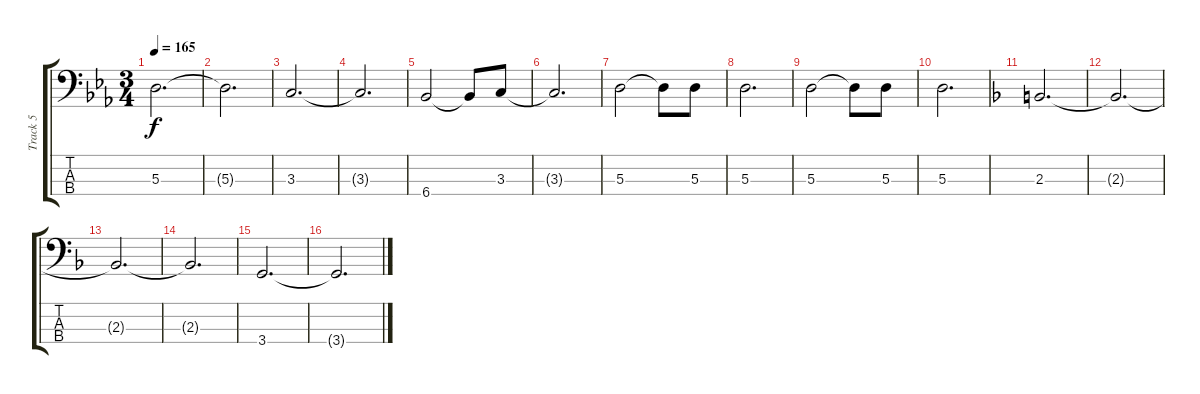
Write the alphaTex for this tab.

\track ("Track 5" "Track 5") {instrument acousticbass}
\staff {score tabs}
\tuning (G2 D2 A1 E1) {hide}
\ts (3 4)
\tempo 165
\clef f4
\ks eb
5.3.2{d dy f} |
5.3{t}.2{d} |
3.3.2{d} |
3.3{t}.2{d} |
6.4.2 6.4{t}.8 3.3.8 |
3.3{t}.2{d} |
5.3.2 5.3{t}.8 5.3.8 |
5.3.2{d} |
5.3.2 5.3{t}.8 5.3.8 |
5.3.2{d} |
\ks f
2.3.2{d} |
2.3{t}.2{d} |
2.3{t}.2{d} |
2.3{t}.2{d} |
3.4.2{d} |
3.4{t}.2{d}
